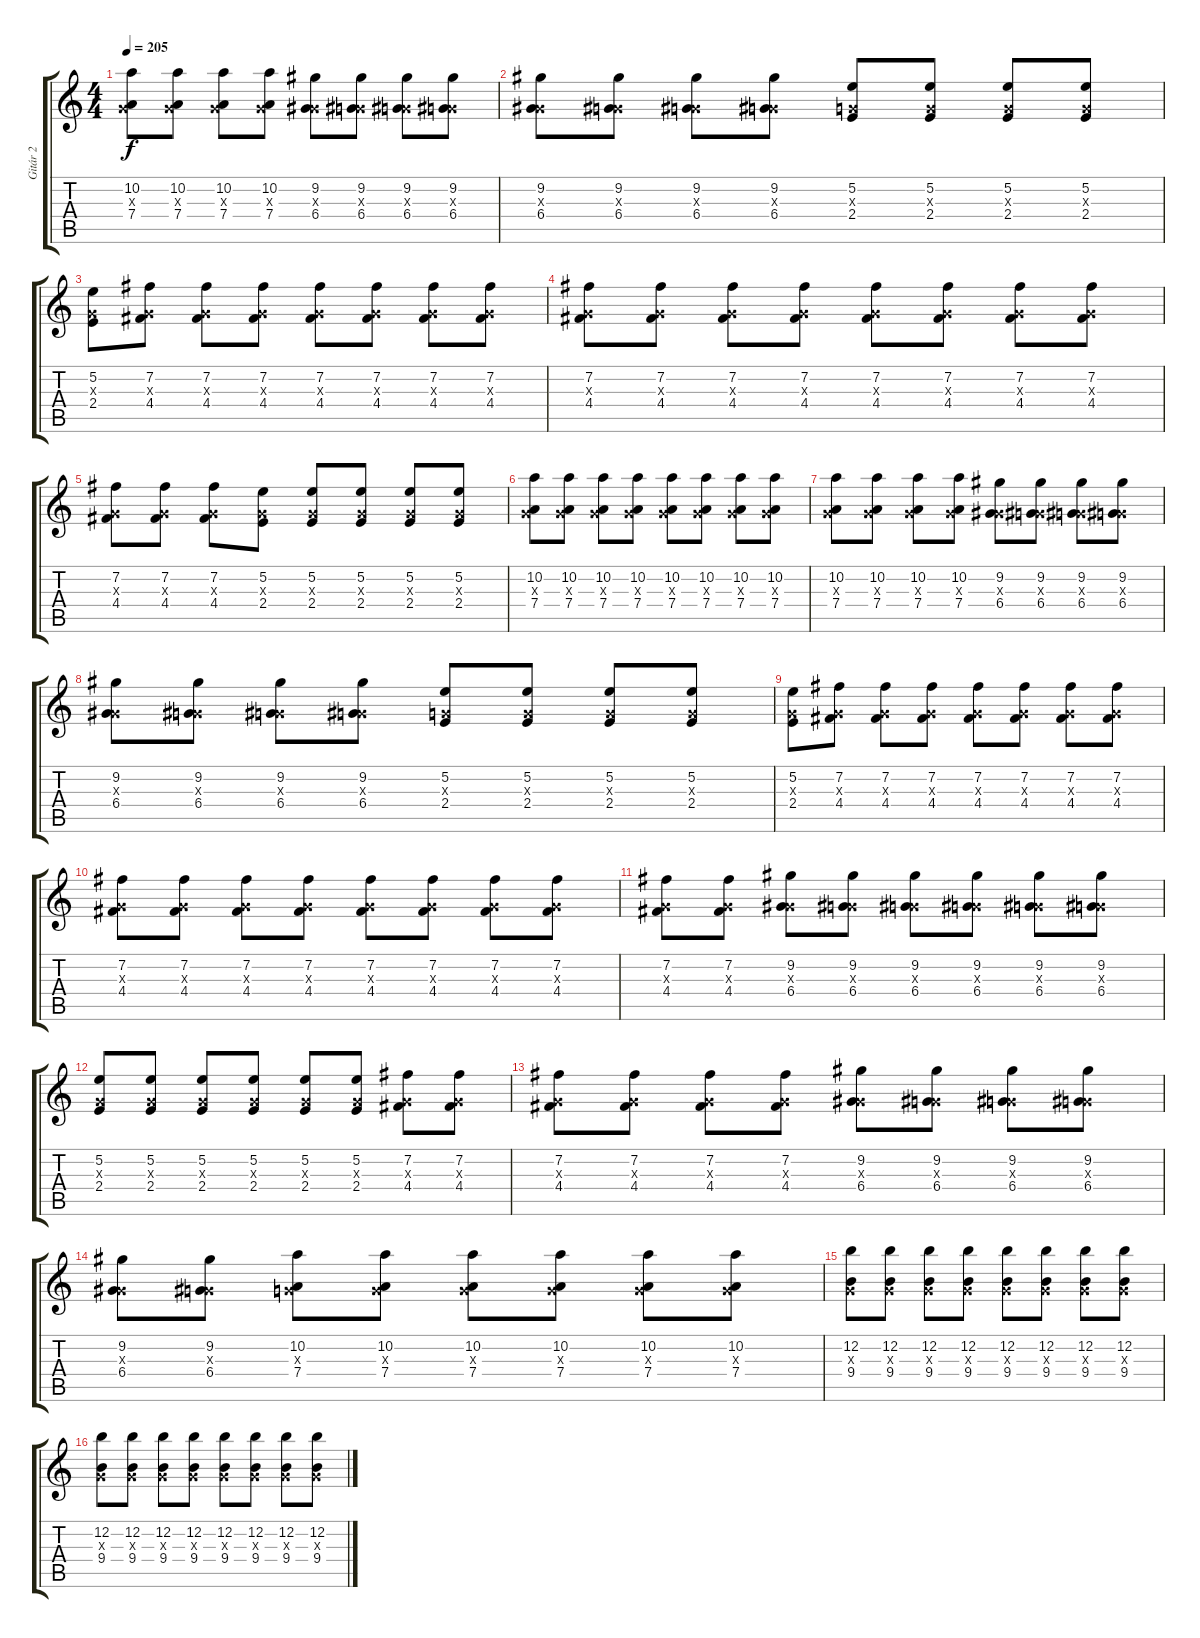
\track ("Gitár 2" "Gitár 2") {instrument overdrivenguitar}
\staff {score tabs}
\tuning (E4 B3 G3 D3 A2 E2) {hide}
\ts (4 4)
\tempo 205
\clef g2
\ks c
(10.2 0.3{x} 7.4).8{dy f} (10.2 0.3{x} 7.4).8 (10.2 0.3{x} 7.4).8 (10.2 0.3{x} 7.4).8 (9.2 0.3{x} 6.4).8 (9.2 0.3{x} 6.4).8 (9.2 0.3{x} 6.4).8 (9.2 0.3{x} 6.4).8 |
(9.2 0.3{x} 6.4).8 (9.2 0.3{x} 6.4).8 (9.2 0.3{x} 6.4).8 (9.2 0.3{x} 6.4).8 (5.2 0.3{x} 2.4).8 (5.2 0.3{x} 2.4).8 (5.2 0.3{x} 2.4).8 (5.2 0.3{x} 2.4).8 |
(5.2 0.3{x} 2.4).8 (7.2 0.3{x} 4.4).8 (7.2 0.3{x} 4.4).8 (7.2 0.3{x} 4.4).8 (7.2 0.3{x} 4.4).8 (7.2 0.3{x} 4.4).8 (7.2 0.3{x} 4.4).8 (7.2 0.3{x} 4.4).8 |
(7.2 0.3{x} 4.4).8 (7.2 0.3{x} 4.4).8 (7.2 0.3{x} 4.4).8 (7.2 0.3{x} 4.4).8 (7.2 0.3{x} 4.4).8 (7.2 0.3{x} 4.4).8 (7.2 0.3{x} 4.4).8 (7.2 0.3{x} 4.4).8 |
(7.2 0.3{x} 4.4).8 (7.2 0.3{x} 4.4).8 (7.2 0.3{x} 4.4).8 (5.2 0.3{x} 2.4).8 (5.2 0.3{x} 2.4).8 (5.2 0.3{x} 2.4).8 (5.2 0.3{x} 2.4).8 (5.2 0.3{x} 2.4).8 |
(10.2 0.3{x} 7.4).8 (10.2 0.3{x} 7.4).8 (10.2 0.3{x} 7.4).8 (10.2 0.3{x} 7.4).8 (10.2 0.3{x} 7.4).8 (10.2 0.3{x} 7.4).8 (10.2 0.3{x} 7.4).8 (10.2 0.3{x} 7.4).8 |
(10.2 0.3{x} 7.4).8 (10.2 0.3{x} 7.4).8 (10.2 0.3{x} 7.4).8 (10.2 0.3{x} 7.4).8 (9.2 0.3{x} 6.4).8 (9.2 0.3{x} 6.4).8 (9.2 0.3{x} 6.4).8 (9.2 0.3{x} 6.4).8 |
(9.2 0.3{x} 6.4).8 (9.2 0.3{x} 6.4).8 (9.2 0.3{x} 6.4).8 (9.2 0.3{x} 6.4).8 (5.2 0.3{x} 2.4).8 (5.2 0.3{x} 2.4).8 (5.2 0.3{x} 2.4).8 (5.2 0.3{x} 2.4).8 |
(5.2 0.3{x} 2.4).8 (7.2 0.3{x} 4.4).8 (7.2 0.3{x} 4.4).8 (7.2 0.3{x} 4.4).8 (7.2 0.3{x} 4.4).8 (7.2 0.3{x} 4.4).8 (7.2 0.3{x} 4.4).8 (7.2 0.3{x} 4.4).8 |
(7.2 0.3{x} 4.4).8 (7.2 0.3{x} 4.4).8 (7.2 0.3{x} 4.4).8 (7.2 0.3{x} 4.4).8 (7.2 0.3{x} 4.4).8 (7.2 0.3{x} 4.4).8 (7.2 0.3{x} 4.4).8 (7.2 0.3{x} 4.4).8 |
(7.2 0.3{x} 4.4).8 (7.2 0.3{x} 4.4).8 (9.2 0.3{x} 6.4).8 (9.2 0.3{x} 6.4).8 (9.2 0.3{x} 6.4).8 (9.2 0.3{x} 6.4).8 (9.2 0.3{x} 6.4).8 (9.2 0.3{x} 6.4).8 |
(5.2 0.3{x} 2.4).8 (5.2 0.3{x} 2.4).8 (5.2 0.3{x} 2.4).8 (5.2 0.3{x} 2.4).8 (5.2 0.3{x} 2.4).8 (5.2 0.3{x} 2.4).8 (7.2 0.3{x} 4.4).8 (7.2 0.3{x} 4.4).8 |
(7.2 0.3{x} 4.4).8 (7.2 0.3{x} 4.4).8 (7.2 0.3{x} 4.4).8 (7.2 0.3{x} 4.4).8 (9.2 0.3{x} 6.4).8 (9.2 0.3{x} 6.4).8 (9.2 0.3{x} 6.4).8 (9.2 0.3{x} 6.4).8 |
(9.2 0.3{x} 6.4).8 (9.2 0.3{x} 6.4).8 (10.2 0.3{x} 7.4).8 (10.2 0.3{x} 7.4).8 (10.2 0.3{x} 7.4).8 (10.2 0.3{x} 7.4).8 (10.2 0.3{x} 7.4).8 (10.2 0.3{x} 7.4).8 |
(12.2 0.3{x} 9.4).8 (12.2 0.3{x} 9.4).8 (12.2 0.3{x} 9.4).8 (12.2 0.3{x} 9.4).8 (12.2 0.3{x} 9.4).8 (12.2 0.3{x} 9.4).8 (12.2 0.3{x} 9.4).8 (12.2 0.3{x} 9.4).8 |
(12.2 0.3{x} 9.4).8 (12.2 0.3{x} 9.4).8 (12.2 0.3{x} 9.4).8 (12.2 0.3{x} 9.4).8 (12.2 0.3{x} 9.4).8 (12.2 0.3{x} 9.4).8 (12.2 0.3{x} 9.4).8 (12.2 0.3{x} 9.4).8
